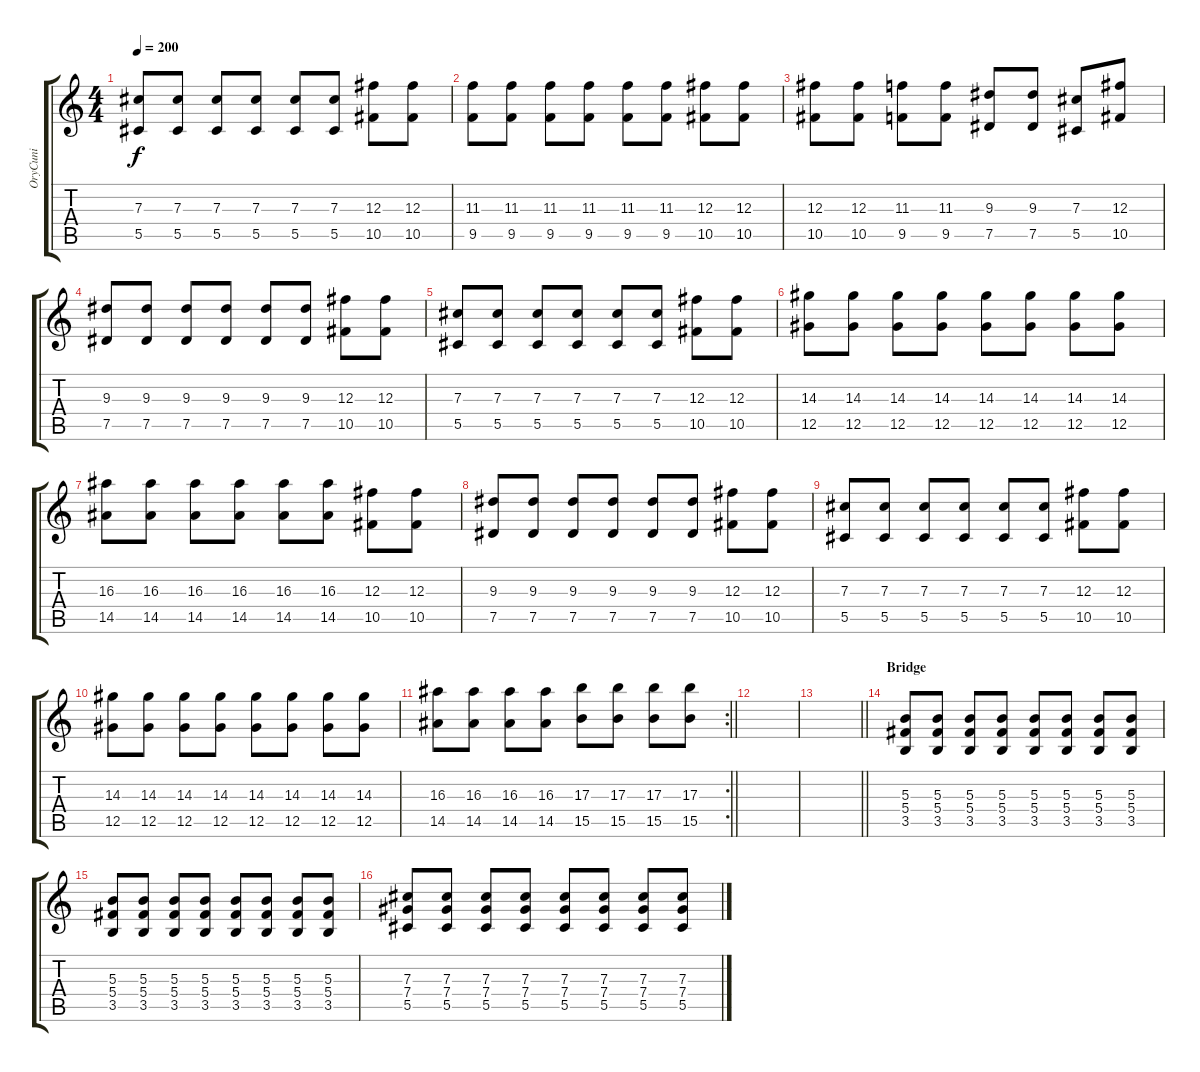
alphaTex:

\track ("OryCuni" "OryCuni") {instrument distortionguitar}
\staff {score tabs}
\tuning (Eb4 Bb3 Gb3 Db3 Ab2 Eb2) {hide}
\ts (4 4)
\tempo 200
\clef g2
\ks c
(7.3 5.5).8{dy f} (7.3 5.5).8 (7.3 5.5).8 (7.3 5.5).8 (7.3 5.5).8 (7.3 5.5).8 (12.3 10.5).8 (12.3 10.5).8 |
(11.3 9.5).8 (11.3 9.5).8 (11.3 9.5).8 (11.3 9.5).8 (11.3 9.5).8 (11.3 9.5).8 (12.3 10.5).8 (12.3 10.5).8 |
(12.3 10.5).8 (12.3 10.5).8 (11.3 9.5).8 (11.3 9.5).8 (9.3 7.5).8 (9.3 7.5).8 (7.3 5.5).8 (12.3 10.5).8 |
(9.3 7.5).8 (9.3 7.5).8 (9.3 7.5).8 (9.3 7.5).8 (9.3 7.5).8 (9.3 7.5).8 (12.3 10.5).8 (12.3 10.5).8 |
(7.3 5.5).8 (7.3 5.5).8 (7.3 5.5).8 (7.3 5.5).8 (7.3 5.5).8 (7.3 5.5).8 (12.3 10.5).8 (12.3 10.5).8 |
(14.3 12.5).8 (14.3 12.5).8 (14.3 12.5).8 (14.3 12.5).8 (14.3 12.5).8 (14.3 12.5).8 (14.3 12.5).8 (14.3 12.5).8 |
(16.3 14.5).8 (16.3 14.5).8 (16.3 14.5).8 (16.3 14.5).8 (16.3 14.5).8 (16.3 14.5).8 (12.3 10.5).8 (12.3 10.5).8 |
(9.3 7.5).8 (9.3 7.5).8 (9.3 7.5).8 (9.3 7.5).8 (9.3 7.5).8 (9.3 7.5).8 (12.3 10.5).8 (12.3 10.5).8 |
(7.3 5.5).8 (7.3 5.5).8 (7.3 5.5).8 (7.3 5.5).8 (7.3 5.5).8 (7.3 5.5).8 (12.3 10.5).8 (12.3 10.5).8 |
(14.3 12.5).8 (14.3 12.5).8 (14.3 12.5).8 (14.3 12.5).8 (14.3 12.5).8 (14.3 12.5).8 (14.3 12.5).8 (14.3 12.5).8 |
\rc 2
\barLineRight lightlight
(16.3 14.5).8 (16.3 14.5).8 (16.3 14.5).8 (16.3 14.5).8 (17.3 15.5).8 (17.3 15.5).8 (17.3 15.5).8 (17.3 15.5).8 |
|
\barLineRight lightlight
|
\section ("" "Bridge")
(5.3 5.4 3.5).8 (5.3 5.4 3.5).8 (5.3 5.4 3.5).8 (5.3 5.4 3.5).8 (5.3 5.4 3.5).8 (5.3 5.4 3.5).8 (5.3 5.4 3.5).8 (5.3 5.4 3.5).8 |
(5.3 5.4 3.5).8 (5.3 5.4 3.5).8 (5.3 5.4 3.5).8 (5.3 5.4 3.5).8 (5.3 5.4 3.5).8 (5.3 5.4 3.5).8 (5.3 5.4 3.5).8 (5.3 5.4 3.5).8 |
(7.3 7.4 5.5).8 (7.3 7.4 5.5).8 (7.3 7.4 5.5).8 (7.3 7.4 5.5).8 (7.3 7.4 5.5).8 (7.3 7.4 5.5).8 (7.3 7.4 5.5).8 (7.3 7.4 5.5).8
